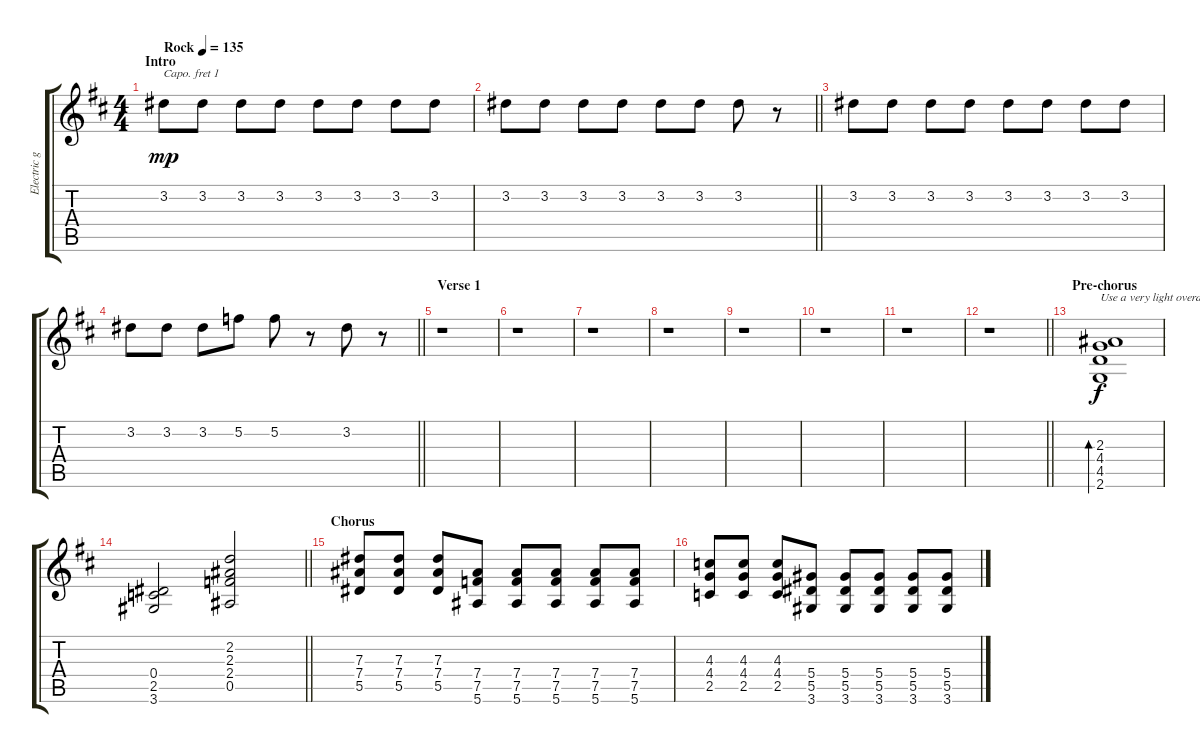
\track ("Electric guitar 1" "Electric g") {instrument overdrivenguitar}
\staff {score tabs}
\capo 1
\tuning (E4 B3 G3 D3 A2 E2) {hide}
\ts (4 4)
\section ("" "Intro")
\tempo (135 "Rock")
\clef g2
\ks d
3.2.8{dy mp instrument overdrivenguitar} 3.2.8 3.2.8 3.2.8 3.2.8 3.2.8 3.2.8 3.2.8 |
\barLineRight lightlight
3.2.8 3.2.8 3.2.8 3.2.8 3.2.8 3.2.8 3.2.8 r.8 |
3.2.8 3.2.8 3.2.8 3.2.8 3.2.8 3.2.8 3.2.8 3.2.8 |
\barLineRight lightlight
3.2.8 3.2.8 3.2.8 5.2.8 5.2.8 r.8 3.2.8 r.8 |
\section ("" "Verse 1")
r.1 |
r.1 |
r.1 |
r.1 |
r.1 |
r.1 |
r.1 |
\barLineRight lightlight
r.1 |
\section ("" "Pre-chorus")
(2.3 4.4 4.5 2.6).1{bd 60 txt "Use a very light overdrive." dy f} |
\barLineRight lightlight
(0.4 2.5 3.6).2 (2.2 2.3 2.4 0.5).2 |
\section ("" "Chorus")
(7.3 7.4 5.5).8 (7.3 7.4 5.5).8 (7.3 7.4 5.5).8 (7.4 7.5 5.6).8 (7.4 7.5 5.6).8 (7.4 7.5 5.6).8 (7.4 7.5 5.6).8 (7.4 7.5 5.6).8 |
(4.3 4.4 2.5).8 (4.3 4.4 2.5).8 (4.3 4.4 2.5).8 (5.4 5.5 3.6).8 (5.4 5.5 3.6).8 (5.4 5.5 3.6).8 (5.4 5.5 3.6).8 (5.4 5.5 3.6).8
